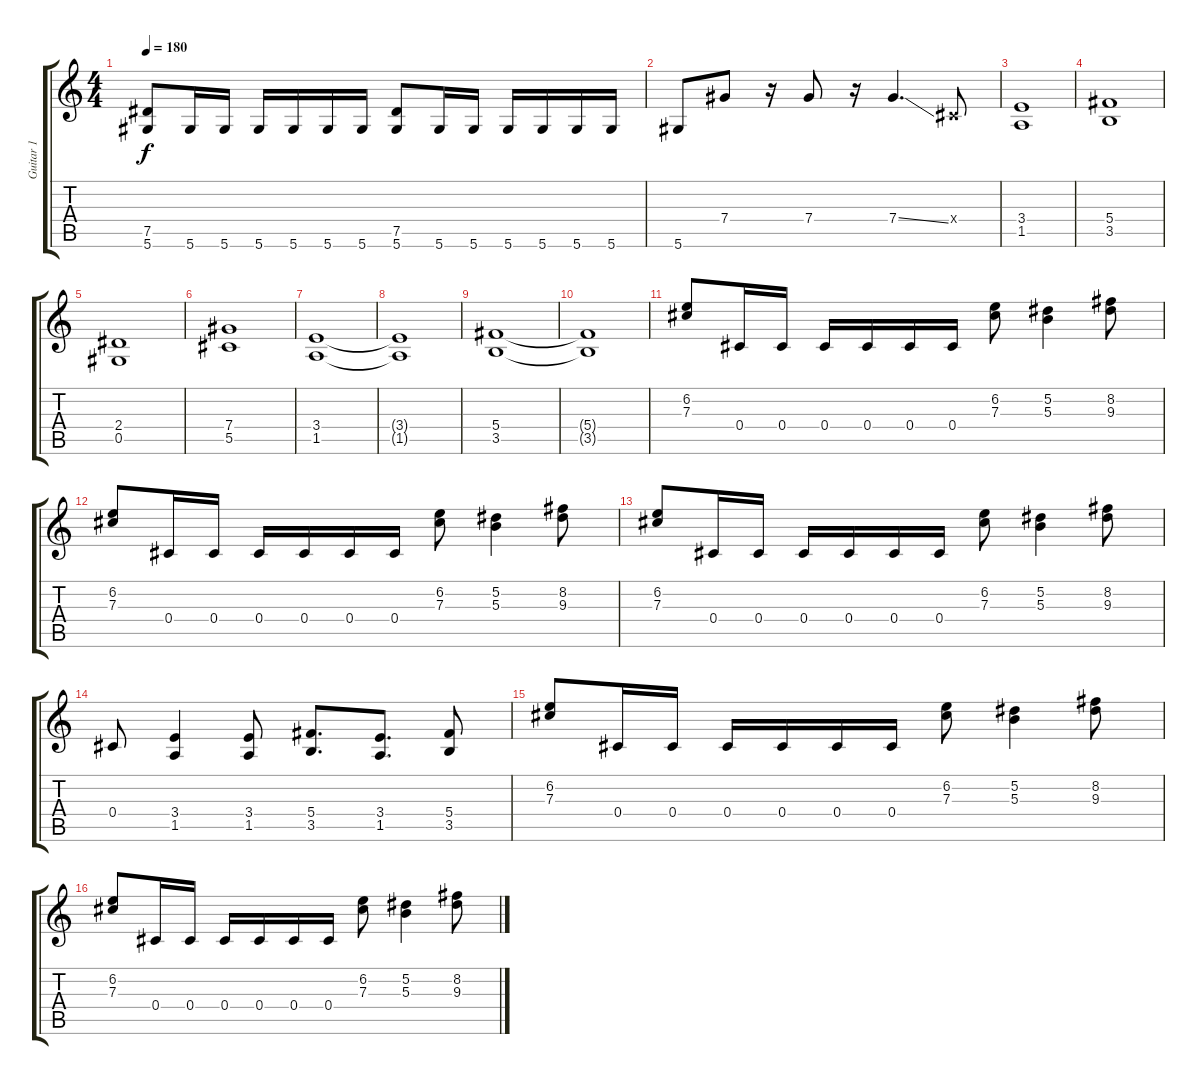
\track ("Guitar 1" "Guitar 1") {instrument overdrivenguitar}
\staff {score tabs}
\tuning (Eb4 Bb3 Gb3 Db3 Ab2 Eb2) {hide}
\ts (4 4)
\tempo 180
\clef g2
\ks c
(7.5 5.6).8{dy f} 5.6.16 5.6.16 5.6.16 5.6.16 5.6.16 5.6.16 (7.5 5.6).8 5.6.16 5.6.16 5.6.16 5.6.16 5.6.16 5.6.16 |
5.6.8 7.4.8 r.16 7.4.8 r.16 7.4{ss}.4{d} 0.4{x}.8 |
(3.4 1.5).1 |
(5.4 3.5).1 |
(2.4 0.5).1 |
(7.4 5.5).1 |
(3.4 1.5).1 |
(3.4{t} 1.5{t}).1 |
(5.4 3.5).1 |
(5.4{t} 3.5{t}).1 |
(6.2 7.3).8 0.4.16 0.4.16 0.4.16 0.4.16 0.4.16 0.4.16 (6.2 7.3).8 (5.2 5.3).4 (8.2 9.3).8 |
(6.2 7.3).8 0.4.16 0.4.16 0.4.16 0.4.16 0.4.16 0.4.16 (6.2 7.3).8 (5.2 5.3).4 (8.2 9.3).8 |
(6.2 7.3).8 0.4.16 0.4.16 0.4.16 0.4.16 0.4.16 0.4.16 (6.2 7.3).8 (5.2 5.3).4 (8.2 9.3).8 |
0.4.8 (3.4 1.5).4 (3.4 1.5).8 (5.4 3.5).8{d} (3.4 1.5).8{d} (5.4 3.5).8 |
(6.2 7.3).8 0.4.16 0.4.16 0.4.16 0.4.16 0.4.16 0.4.16 (6.2 7.3).8 (5.2 5.3).4 (8.2 9.3).8 |
(6.2 7.3).8 0.4.16 0.4.16 0.4.16 0.4.16 0.4.16 0.4.16 (6.2 7.3).8 (5.2 5.3).4 (8.2 9.3).8
